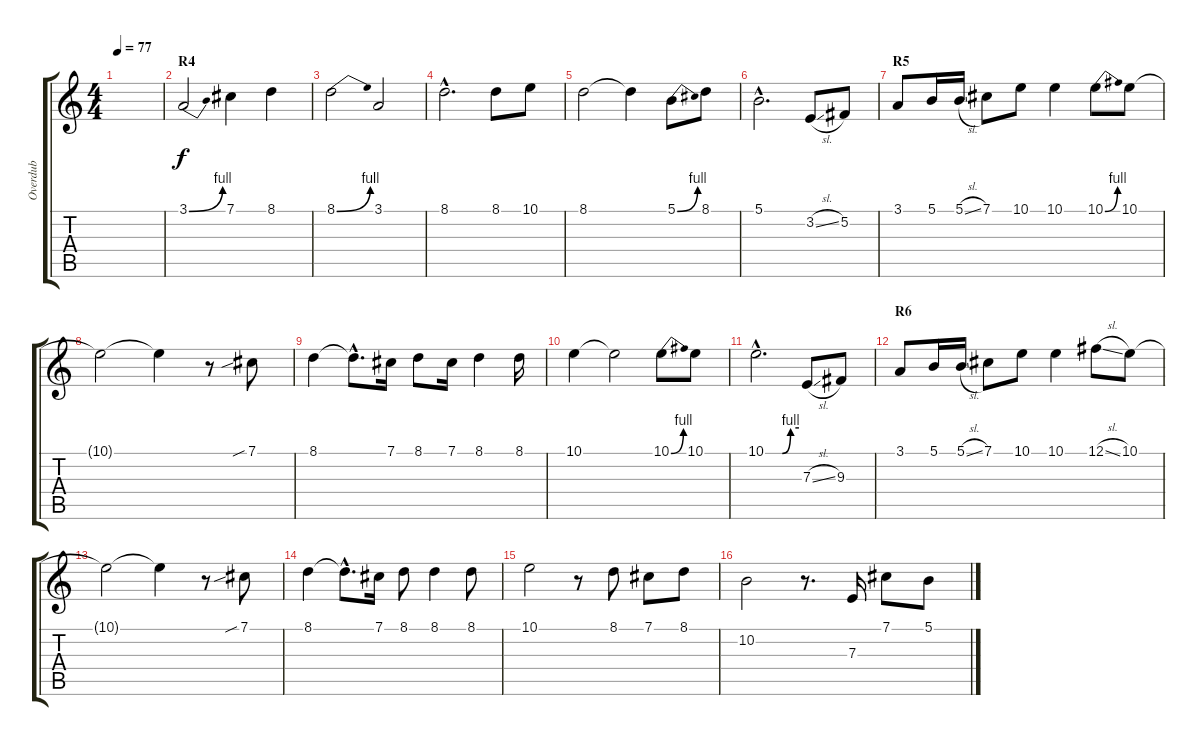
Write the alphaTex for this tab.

\track ("Overdub" "Overdub") {instrument fiddle}
\staff {score tabs}
\tuning (Gb4 Db4 A3 E3 B2 Gb2) {hide}
\ts (4 4)
\tempo 77
\clef g2
\ks c
|
\section ("" "R4")
3.1{be (bend 0 0 60 4)}.2 7.1.4 8.1.4 |
8.1{be (bend 0 0 60 4)}.2 3.1.2 |
8.1{hac}.2{d} 8.1.8 10.1.8 |
8.1.2 8.1{t}.4 5.1{be (bend 0 0 60 4)}.8 8.1.8 |
5.1{hac}.2{d} 3.2{sl}.8 5.2.8 |
\section ("" "R5")
3.1.8 5.1.16 5.1{sl}.16 7.1.8 10.1.8 10.1.4 10.1{be (bend 0 0 60 4)}.8 10.1.8 |
10.1{t}.2 10.1{t}.4 r.8 7.1{sib}.8 |
8.1.4 8.1{hac t}.8{d} 7.1.16 8.1.8 7.1.16 8.1.4 8.1.16 |
10.1.4 10.1{t}.2 10.1{be (bend 0 0 60 4)}.8 10.1.8 |
10.1{be (custom 0 0 30 0 45 4 60 4) hac}.2{d} 7.3{sl}.8 9.3.8 |
\section ("" "R6")
3.1.8 5.1.16 5.1{sl}.16 7.1.8 10.1.8 10.1.4 12.1{sl}.8 10.1.8 |
10.1{t}.2 10.1{t}.4 r.8 7.1{sib}.8 |
8.1.4 8.1{hac t}.8{d} 7.1.16 8.1.8 8.1.4 8.1.8 |
10.1.2 r.8 8.1.8 7.1.8 8.1.8 |
10.2.2 r.8{d} 7.3.16 7.1.8 5.1.8
